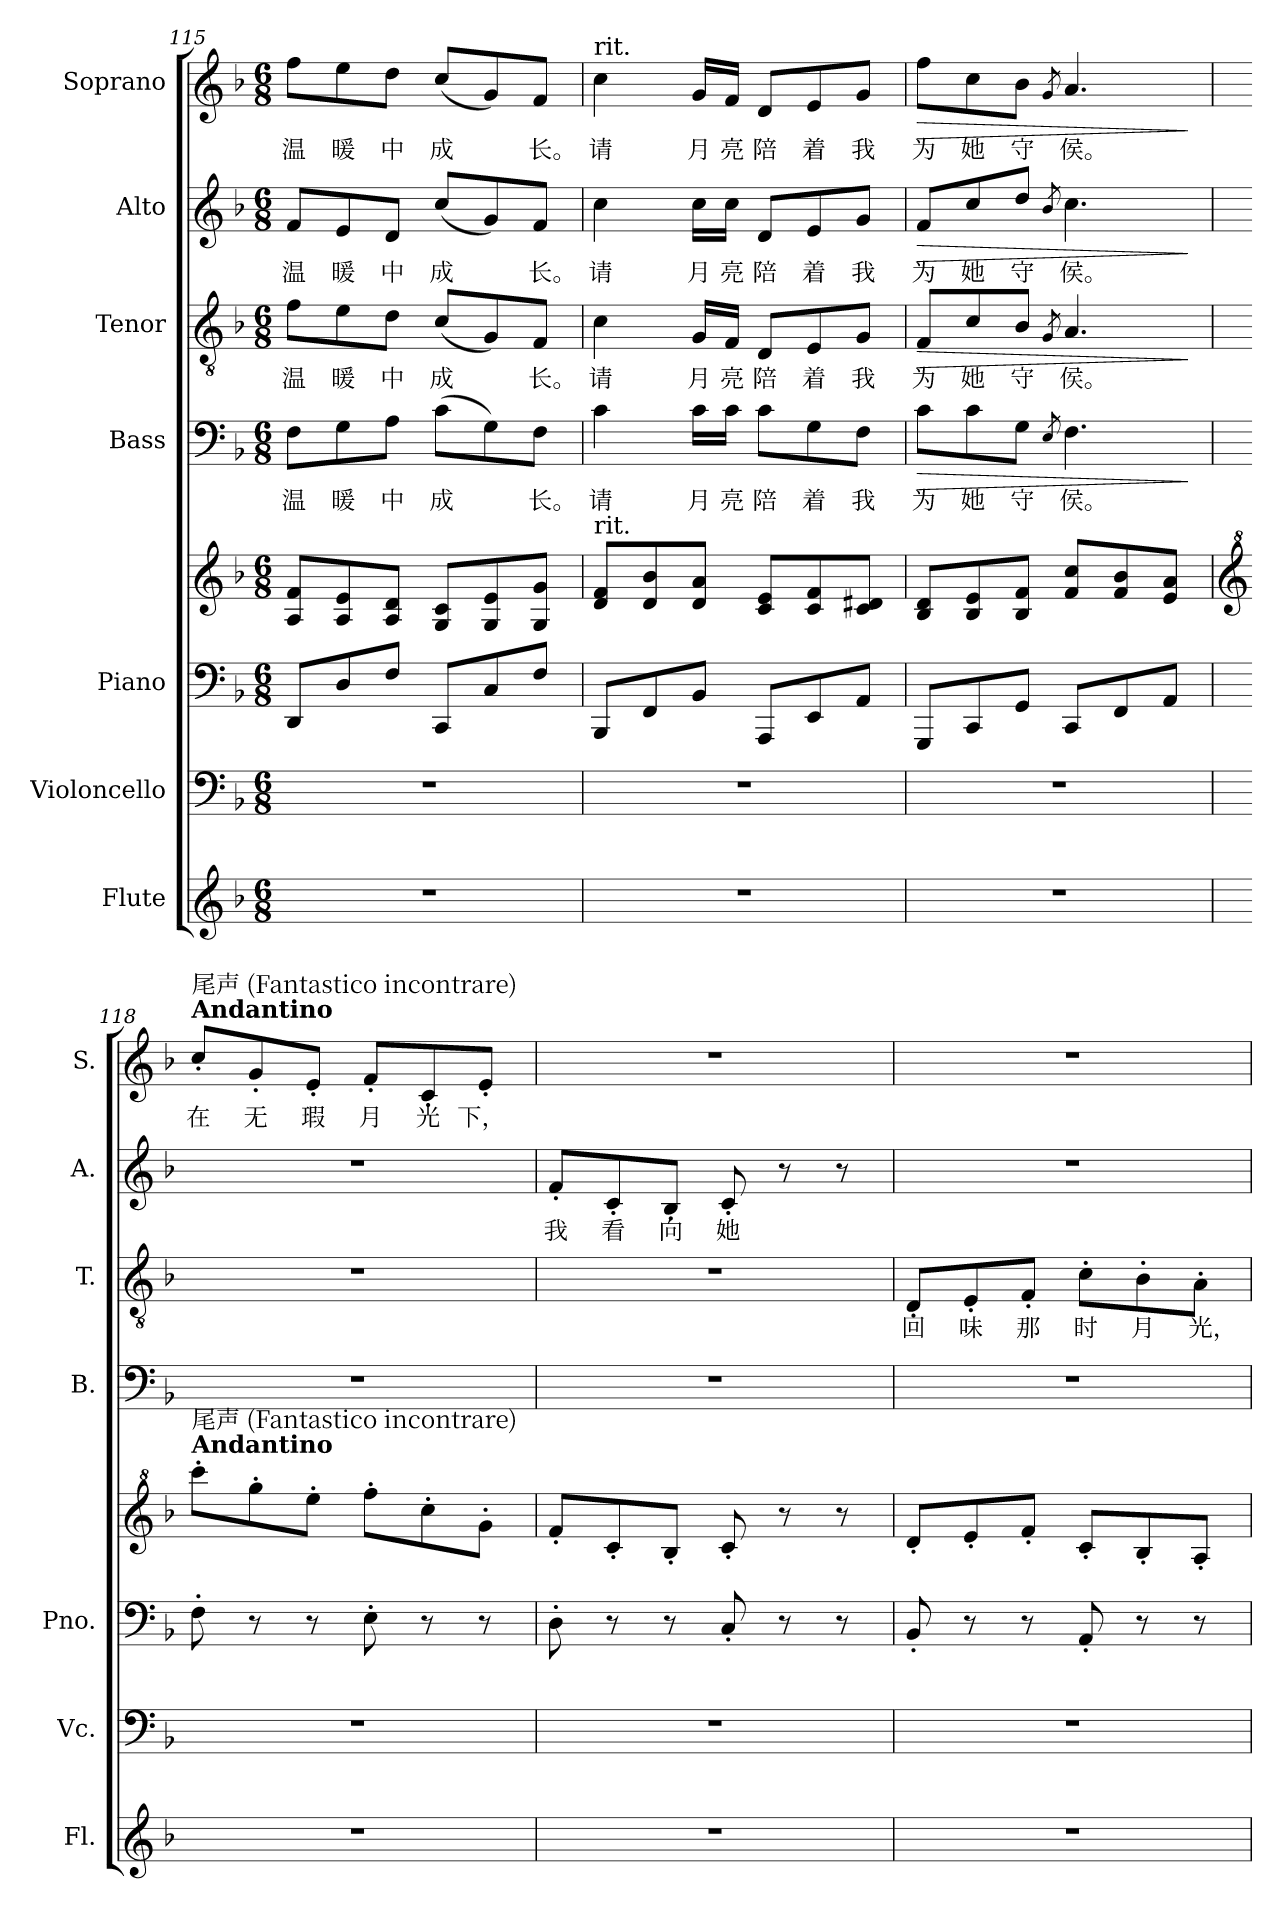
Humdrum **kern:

**kern	**kern	**kern	**kern	**kern	**text	**dynam	**kern	**text	**dynam	**kern	**text	**dynam	**kern	**text	**dynam
*part7	*part6	*part5	*part5	*part4	*part4	*part4	*part3	*part3	*part3	*part2	*part2	*part2	*part1	*part1	*part1
*staff8	*staff7	*staff6	*staff5	*staff4	*staff4	*staff4	*staff3	*staff3	*staff3	*staff2	*staff2	*staff2	*staff1	*staff1	*staff1
*I"Flute	*I"Violoncello	*I"Piano	*	*I"Bass	*	*	*I"Tenor	*	*	*I"Alto	*	*	*I"Soprano	*	*
*I'Fl.	*I'Vc.	*I'Pno.	*	*I'B.	*	*	*I'T.	*	*	*I'A.	*	*	*I'S.	*	*
*clefG2	*clefF4	*clefF4	*clefG2	*clefF4	*	*	*clefGv2	*	*	*clefG2	*	*	*clefG2	*	*
*k[b-]	*k[b-]	*k[b-]	*k[b-]	*k[b-]	*	*	*k[b-]	*	*	*k[b-]	*	*	*k[b-]	*	*
*M6/8	*M6/8	*M6/8	*M6/8	*M6/8	*	*	*M6/8	*	*	*M6/8	*	*	*M6/8	*	*
=115	=115	=115	=115	=115	=115	=115	=115	=115	=115	=115	=115	=115	=115	=115	=115
!	!	!	!	!	!LO:LY:b	!	!	!LO:LY:b	!	!	!LO:LY:b	!	!	!LO:LY:b	!
2.r	2.r	8DD/L	8A/ 8f/L	8F\L	温	.	8f\L	温	.	8f/L	温	.	8ff\L	温	.
!	!	!	!	!	!LO:LY:b	!	!	!LO:LY:b	!	!	!LO:LY:b	!	!	!LO:LY:b	!
.	.	8D/	8A/ 8e/	8G\	暖	.	8e\	暖	.	8e/	暖	.	8ee\	暖	.
!	!	!	!	!	!LO:LY:b	!	!	!LO:LY:b	!	!	!LO:LY:b	!	!	!LO:LY:b	!
.	.	8F/J	8A/ 8d/J	8A\J	中	.	8d\J	中	.	8d/J	中	.	8dd\J	中	.
!	!	!	!	!	!LO:LY:b	!	!	!LO:LY:b	!	!	!LO:LY:b	!	!	!LO:LY:b	!
.	.	8CC/L	8G/ 8c/L	(>8c\L	成	.	(<8c/L	成	.	(<8cc/L	成	.	(<8cc/L	成	.
.	.	8C/	8G/ 8e/	8G\)	.	.	8G/)	.	.	8g/)	.	.	8g/)	.	.
!	!	!	!	!	!LO:LY:b	!	!	!LO:LY:b	!	!	!LO:LY:b	!	!	!LO:LY:b	!
.	.	8F/J	8G/ 8g/J	8F\J	长。	.	8F/J	长。	.	8f/J	长。	.	8f/J	长。	.
=116	=116	=116	=116	=116	=116	=116	=116	=116	=116	=116	=116	=116	=116	=116	=116
!	!	!	!	!	!	!	!	!	!	!	!	!	!LO:TX:a:t=rit.	!	!
!	!	!	!LO:TX:a:t=rit.	!	!	!	!	!	!	!	!	!	!	!	!
!	!	!	!	!	!LO:LY:b	!	!	!LO:LY:b	!	!	!LO:LY:b	!	!	!LO:LY:b	!
2.r	2.r	8BBB-/L	8d/ 8f/L	4c\	请	.	4c\	请	.	4cc\	请	.	4cc\	请	.
.	.	8FF/	8d/ 8b-/	.	.	.	.	.	.	.	.	.	.	.	.
!	!	!	!	!	!LO:LY:b	!	!	!LO:LY:b	!	!	!LO:LY:b	!	!	!LO:LY:b	!
.	.	8BB-/J	8d/ 8a/J	16c\LL	月	.	16G/LL	月	.	16cc\LL	月	.	16g/LL	月	.
!	!	!	!	!	!LO:LY:b	!	!	!LO:LY:b	!	!	!LO:LY:b	!	!	!LO:LY:b	!
.	.	.	.	16c\JJ	亮	.	16F/JJ	亮	.	16cc\JJ	亮	.	16f/JJ	亮	.
!	!	!	!	!	!LO:LY:b	!	!	!LO:LY:b	!	!	!LO:LY:b	!	!	!LO:LY:b	!
.	.	8AAA/L	8c/ 8e/L	8c\L	陪	.	8D/L	陪	.	8d/L	陪	.	8d/L	陪	.
!	!	!	!	!	!LO:LY:b	!	!	!LO:LY:b	!	!	!LO:LY:b	!	!	!LO:LY:b	!
.	.	8EE/	8c/ 8f/	8G\	着	.	8E/	着	.	8e/	着	.	8e/	着	.
!	!	!	!	!	!LO:LY:b	!	!	!LO:LY:b	!	!	!LO:LY:b	!	!	!LO:LY:b	!
.	.	8AA/J	8c/ 8d#X/J	8F\J	我	.	8G/J	我	.	8g/J	我	.	8g/J	我	.
!!LO:PB:g=z
=117	=117	=117	=117	=117	=117	=117	=117	=117	=117	=117	=117	=117	=117	=117	=117
!	!	!	!	!	!LO:LY:b	!LO:HP:b	!	!LO:LY:b	!LO:HP:b	!	!LO:LY:b	!LO:HP:b	!	!LO:LY:b	!LO:HP:b
2.r	2.r	8GGG/L	8B-/ 8d/L	8c\L	为	>	8F/L	为	>	8f/L	为	>	8ff\L	为	>
!	!	!	!	!	!LO:LY:b	!	!	!LO:LY:b	!	!	!LO:LY:b	!	!	!LO:LY:b	!
.	.	8CC/	8B-/ 8e/	8c\	她	.	8c/	她	.	8cc/	她	.	8cc\	她	.
!	!	!	!	!	!LO:LY:b	!	!	!LO:LY:b	!	!	!LO:LY:b	!	!	!LO:LY:b	!
.	.	8GG/J	8B-/ 8f/J	8G\J	守	.	8B-/J	守	.	8dd/J	守	.	8b-\J	守	.
.	.	.	.	8qE/	.	.	8qG/	.	.	8qb-/	.	.	8qg/	.	.
!	!	!	!	!	!LO:LY:b	!	!	!LO:LY:b	!	!	!LO:LY:b	!	!	!LO:LY:b	!
.	.	8CC/L	8f/ 8cc/L	4.F\	侯。	.	4.A/	侯。	.	4.cc\	侯。	.	4.a/	侯。	.
.	.	8FF/	8f/ 8b-/	.	.	.	.	.	.	.	.	.	.	.	.
.	.	8AA/J	8e/ 8a/J	.	.	.	.	.	.	.	.	.	.	.	.
.	.	.	.	.	.	]	.	.	]	.	.	]	.	.	]
=118	=118	=118	=118	=118	=118	=118	=118	=118	=118	=118	=118	=118	=118	=118	=118
*	*	*	*clefG^2	*	*	*	*	*	*	*	*	*	*	*	*
!	!	!	!	!	!	!	!	!	!	!	!	!	!LO:TX:a:B:t=Andantino	!	!
!	!	!	!	!	!	!	!	!	!	!	!	!	!LO:TX:a:t=尾声 (Fantastico incontrare)	!	!
!	!	!	!LO:TX:a:B:t=Andantino	!	!	!	!	!	!	!	!	!	!	!	!
!	!	!	!LO:TX:a:t=尾声 (Fantastico incontrare)	!	!	!	!	!	!	!	!	!	!	!	!
!	!	!	!	!	!	!	!	!	!	!	!	!	!	!LO:LY:b	!
2.r	2.r	8F'\	8cccc'\L	2.r	.	.	2.r	.	.	2.r	.	.	8cc'/L	在	.
!	!	!	!	!	!	!	!	!	!	!	!	!	!	!LO:LY:b	!
.	.	8r	8ggg'\	.	.	.	.	.	.	.	.	.	8g'/	无	.
!	!	!	!	!	!	!	!	!	!	!	!	!	!	!LO:LY:b	!
.	.	8r	8eee'\J	.	.	.	.	.	.	.	.	.	8e'/J	瑕	.
!	!	!	!	!	!	!	!	!	!	!	!	!	!	!LO:LY:b	!
.	.	8E'\	8fff'\L	.	.	.	.	.	.	.	.	.	8f'/L	月	.
!	!	!	!	!	!	!	!	!	!	!	!	!	!	!LO:LY:b	!
.	.	8r	8ccc'\	.	.	.	.	.	.	.	.	.	8c'/	光	.
!	!	!	!	!	!	!	!	!	!	!	!	!	!	!LO:LY:b	!
.	.	8r	8gg'\J	.	.	.	.	.	.	.	.	.	8e'/J	下，	.
=119	=119	=119	=119	=119	=119	=119	=119	=119	=119	=119	=119	=119	=119	=119	=119
!	!	!	!	!	!	!	!	!	!	!	!LO:LY:b	!	!	!	!
2.r	2.r	8D'\	8ff'/L	2.r	.	.	2.r	.	.	8f'/L	我	.	2.r	.	.
!	!	!	!	!	!	!	!	!	!	!	!LO:LY:b	!	!	!	!
.	.	8r	8cc'/	.	.	.	.	.	.	8c'/	看	.	.	.	.
!	!	!	!	!	!	!	!	!	!	!	!LO:LY:b	!	!	!	!
.	.	8r	8b-'/J	.	.	.	.	.	.	8B-'/J	向	.	.	.	.
!	!	!	!	!	!	!	!	!	!	!	!LO:LY:b	!	!	!	!
.	.	8C'/	8cc'/	.	.	.	.	.	.	8c'/	她	.	.	.	.
.	.	8r	8r	.	.	.	.	.	.	8r	.	.	.	.	.
.	.	8r	8r	.	.	.	.	.	.	8r	.	.	.	.	.
=120	=120	=120	=120	=120	=120	=120	=120	=120	=120	=120	=120	=120	=120	=120	=120
!	!	!	!	!	!	!	!	!LO:LY:b	!	!	!	!	!	!	!
2.r	2.r	8BB-'/	8dd'/L	2.r	.	.	8D'/L	回	.	2.r	.	.	2.r	.	.
!	!	!	!	!	!	!	!	!LO:LY:b	!	!	!	!	!	!	!
.	.	8r	8ee'/	.	.	.	8E'/	味	.	.	.	.	.	.	.
!	!	!	!	!	!	!	!	!LO:LY:b	!	!	!	!	!	!	!
.	.	8r	8ff'/J	.	.	.	8F'/J	那	.	.	.	.	.	.	.
!	!	!	!	!	!	!	!	!LO:LY:b	!	!	!	!	!	!	!
.	.	8AA'/	8cc'/L	.	.	.	8c'\L	时	.	.	.	.	.	.	.
!	!	!	!	!	!	!	!	!LO:LY:b	!	!	!	!	!	!	!
.	.	8r	8b-'/	.	.	.	8B-'\	月	.	.	.	.	.	.	.
!	!	!	!	!	!	!	!	!LO:LY:b	!	!	!	!	!	!	!
.	.	8r	8a'/J	.	.	.	8A'\J	光，	.	.	.	.	.	.	.
=	=	=	=	=	=	=	=	=	=	=	=	=	=	=	=
*-	*-	*-	*-	*-	*-	*-	*-	*-	*-	*-	*-	*-	*-	*-	*-
